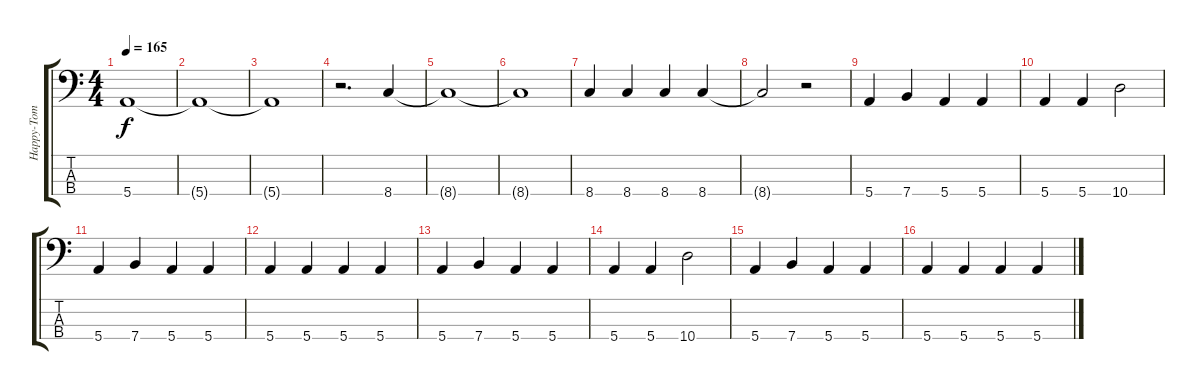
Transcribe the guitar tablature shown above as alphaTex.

\track ("Happy-Tom" "Happy-Tom") {instrument electricbassfinger}
\staff {score tabs}
\tuning (G2 D2 A1 E1) {hide}
\ts (4 4)
\tempo 165
\clef f4
\ks c
5.4.1{dy f} |
5.4{t}.1 |
5.4{t}.1 |
r.2{d} 8.4.4 |
8.4{t}.1 |
8.4{t}.1 |
8.4.4 8.4.4 8.4.4 8.4.4 |
8.4{t}.2 r.2 |
5.4.4 7.4.4 5.4.4 5.4.4 |
5.4.4 5.4.4 10.4.2 |
5.4.4 7.4.4 5.4.4 5.4.4 |
5.4.4 5.4.4 5.4.4 5.4.4 |
5.4.4 7.4.4 5.4.4 5.4.4 |
5.4.4 5.4.4 10.4.2 |
5.4.4 7.4.4 5.4.4 5.4.4 |
5.4.4 5.4.4 5.4.4 5.4.4
